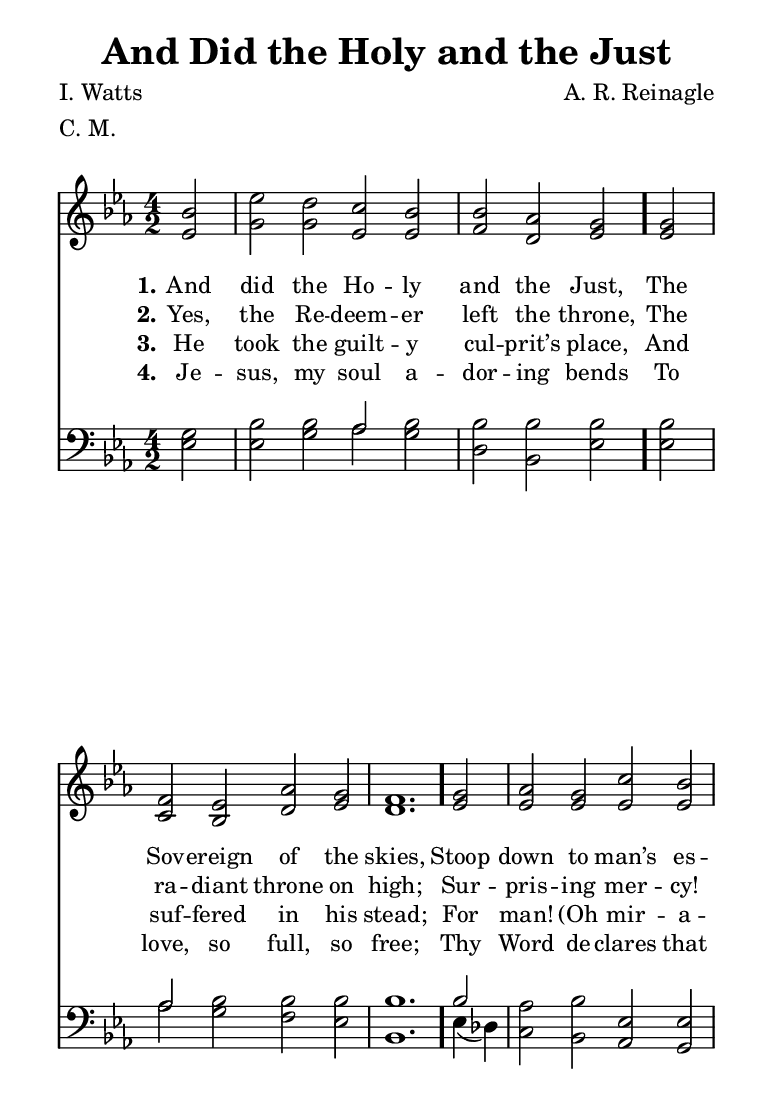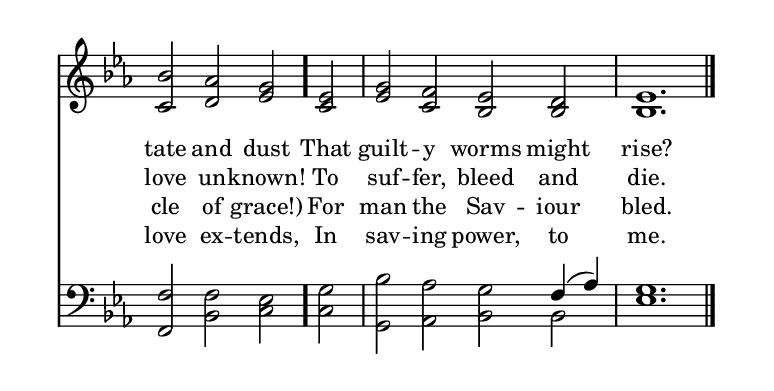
\include "common/global.ily"
\paper {
  \include "common/paper.ily"
  ragged-last-bottom = ##t
  system-count = #(cond (is-eogsized 2) (#t #f))
}

\header{
  hymnnumber = "147"
  title = "And Did the Holy and the Just"
  tunename = "St. Peter"
  meter = "C. M."
  poet = "I. Watts"
  composer = "A. R. Reinagle"
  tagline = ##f
}

% for fermata in MIDI
ta = { \tempo 2=80 }
tb = { \tempo 2=40 }

global = {
  \include "common/overrides.ily"
  \override Staff.TimeSignature.style = #'numbered
  \time 4/2
  \override Score.MetronomeMark.transparent = ##t % hide all fermata changes too
  \ta
  \key ees \major
  \partial 2
  \autoBeamOff
}

notesSoprano = {
\global
\relative c'' {

  bes2 | ees d c bes | bes aes g
  g | f ees aes g | f1.
  g2 | aes g c bes | bes aes g
  ees | g f ees d | ees1.
  \bar "|."

}
}

notesAlto = {
\global
\relative e' {

  ees2 | g g ees ees | f d ees
  ees | c bes d ees | d1.
  ees2 | ees ees ees ees | c d ees
  c | ees c bes bes | bes1.

}
}

notesTenor = {
\global
\relative a {

  g2 | bes bes aes bes | bes bes bes
  bes | aes bes bes bes | bes1.
  bes2 | aes bes ees, ees | f f ees
  g | bes aes g f4( aes) | g1.

}
}

notesBass = {
\global
\relative f {

  ees2 | ees g aes g | d bes ees
  ees | aes g f ees | bes1.
  ees4( des) | c2 bes aes g | f bes c
  c | g aes bes bes | ees1.

}
}

wordsA = \lyricmode {
\set stanza = "1."

And did the Ho -- ly and the Just, \bar "."
The Sov -- ereign of the skies, \bar "."
Stoop down to man’s es -- tate and dust \bar "."
That guilt -- y worms might rise? \bar "."

}

wordsB = \lyricmode {
\set stanza = "2."

Yes, the Re -- deem -- er left the throne,
The ra -- diant throne on high;
Sur -- pris -- ing mer -- cy! love un -- known!
To suf -- fer, bleed and die.

}

wordsC = \lyricmode {
\set stanza = "3."

He took the guilt -- y cul -- prit’s place,
And suf -- fered in his stead;
For man! (Oh mir -- a -- cle of grace!)
For man the Sav -- iour bled.

}

wordsD = \lyricmode {
\set stanza = "4."

Je -- sus, my soul a -- dor -- ing bends
To love, so full, so free;
Thy Word de -- clares that love ex -- tends,
In sav -- ing power, to me.

}

\score {
  \context ChoirStaff <<
    \context Staff = upper <<
      \set Staff.autoBeaming = ##f
      \set ChoirStaff.systemStartDelimiter = #'SystemStartBar
      \set ChoirStaff.printPartCombineTexts = ##f
      \partcombine #'(2 . 9) \notesSoprano \notesAlto
      \context NullVoice = sopranos { \voiceOne << \notesSoprano >> }
      \context NullVoice = altos { \voiceTwo << \notesAlto >> }
      \context Lyrics = one   \lyricsto sopranos \wordsA
      \context Lyrics = two   \lyricsto sopranos \wordsB
      \context Lyrics = three \lyricsto sopranos \wordsC
      \context Lyrics = four  \lyricsto sopranos \wordsD
    >>
    \context Staff = men <<
      \set Staff.autoBeaming = ##f
      \clef bass
      \set ChoirStaff.printPartCombineTexts = ##f
      \partcombine #'(2 . 9) \notesTenor \notesBass
      \context NullVoice = tenors { \voiceOne << \notesTenor >> }
      \context NullVoice = basses { \voiceTwo << \notesBass >> }
    >>
  >>
  \layout {
    \include "common/layout.ily"
  }
  \midi{
    \include "common/midi.ily"
  }
}

\version "2.19.49"  % necessary for upgrading to future LilyPond versions.

% vi:set et ts=2 sw=2 ai nocindent syntax=lilypond:
